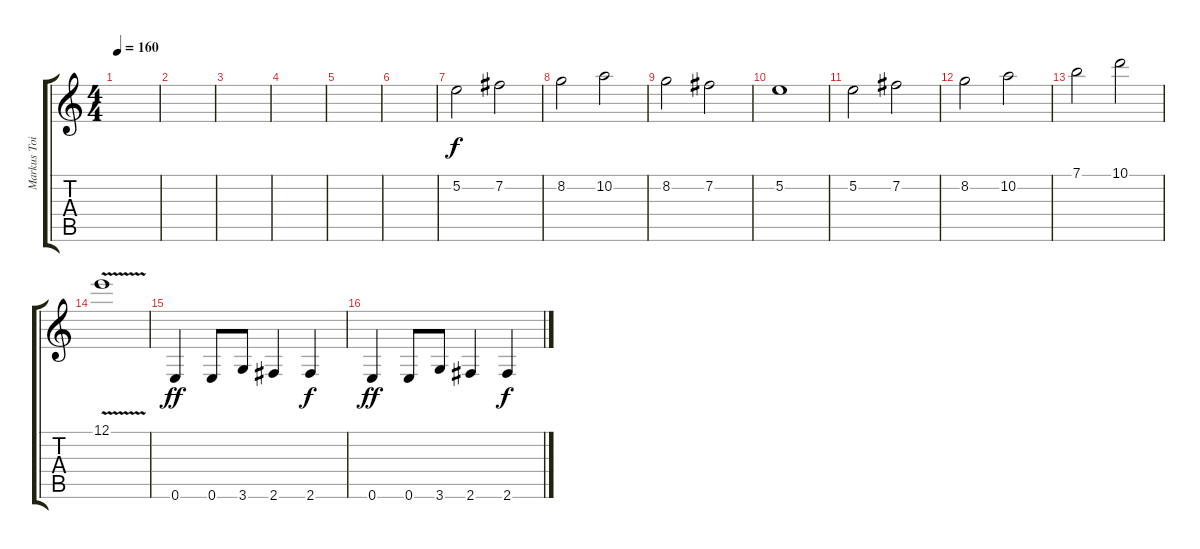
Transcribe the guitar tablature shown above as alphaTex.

\track ("Markus Toivonen" "Markus Toi") {instrument distortionguitar}
\staff {score tabs}
\tuning (E4 B3 G3 D3 A2 E2) {hide}
\ts (4 4)
\tempo 160
\clef g2
\ks c
|
|
|
|
|
|
5.2.2 7.2.2 |
8.2.2 10.2.2 |
8.2.2 7.2.2 |
5.2.1 |
5.2.2 7.2.2 |
8.2.2 10.2.2 |
7.1.2 10.1.2 |
12.1{v}.1 |
0.6.4{dy ff} 0.6.8 3.6.8 2.6.4 2.6.4{dy f} |
0.6.4{dy ff} 0.6.8 3.6.8 2.6.4 2.6.4{dy f}
